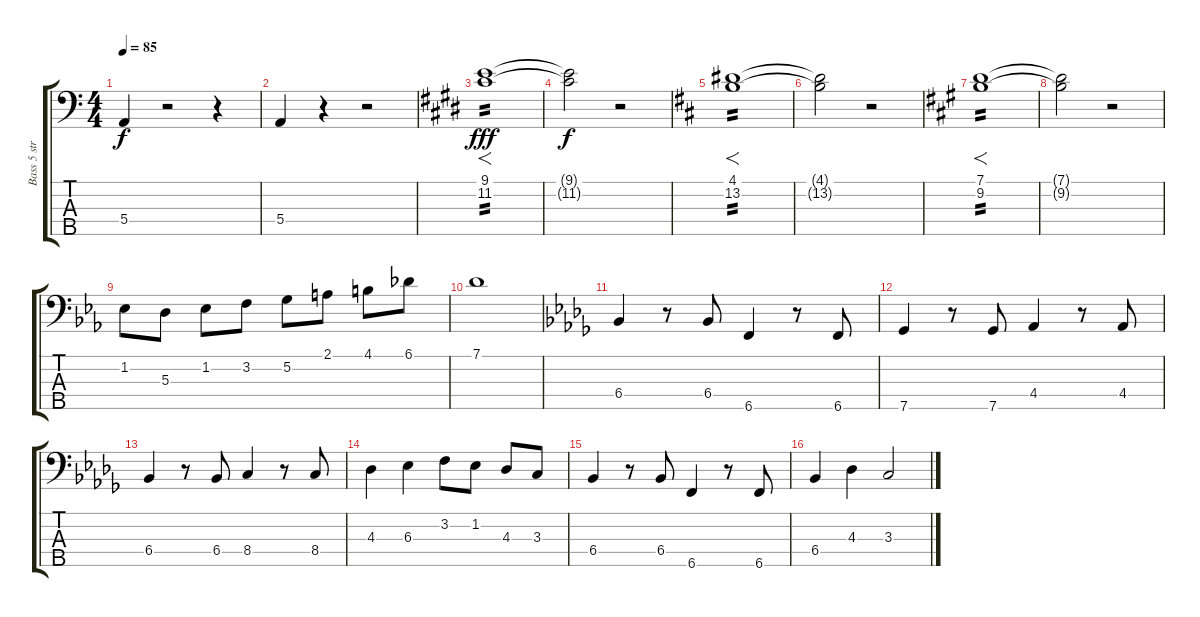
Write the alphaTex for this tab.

\track ("Bass 5 strings" "Bass 5 str") {instrument electricbasspick}
\staff {score tabs}
\tuning (G2 D2 A1 E1 B0) {hide}
\ts (4 4)
\tempo 85
\clef f4
\ks c
5.4.4{dy f} r.2 r.4 |
5.4.4 r.4 r.2 |
\ks e
(9.1 11.2).1{f tp 2 dy fff instrument vibraphone} |
(9.1{t} 11.2{t}).2{dy f} r.2 |
\ks d
(4.1 13.2).1{f tp 2 instrument vibraphone} |
(4.1{t} 13.2{t}).2 r.2 |
\ks a
(7.1 9.2).1{f tp 2 instrument vibraphone} |
(7.1{t} 9.2{t}).2 r.2 |
\ks eb
1.2.8{instrument electricbasspick} 5.3.8 1.2.8 3.2.8 5.2.8 2.1.8 4.1.8 6.1.8 |
7.1.1 |
\ks db
6.4.4 r.8 6.4.8 6.5.4 r.8 6.5.8 |
7.5.4 r.8 7.5.8 4.4.4 r.8 4.4.8 |
6.4.4 r.8 6.4.8 8.4.4 r.8 8.4.8 |
4.3.4 6.3.4 3.2.8 1.2.8 4.3.8 3.3.8 |
6.4.4 r.8 6.4.8 6.5.4 r.8 6.5.8 |
6.4.4 4.3.4 3.3.2
